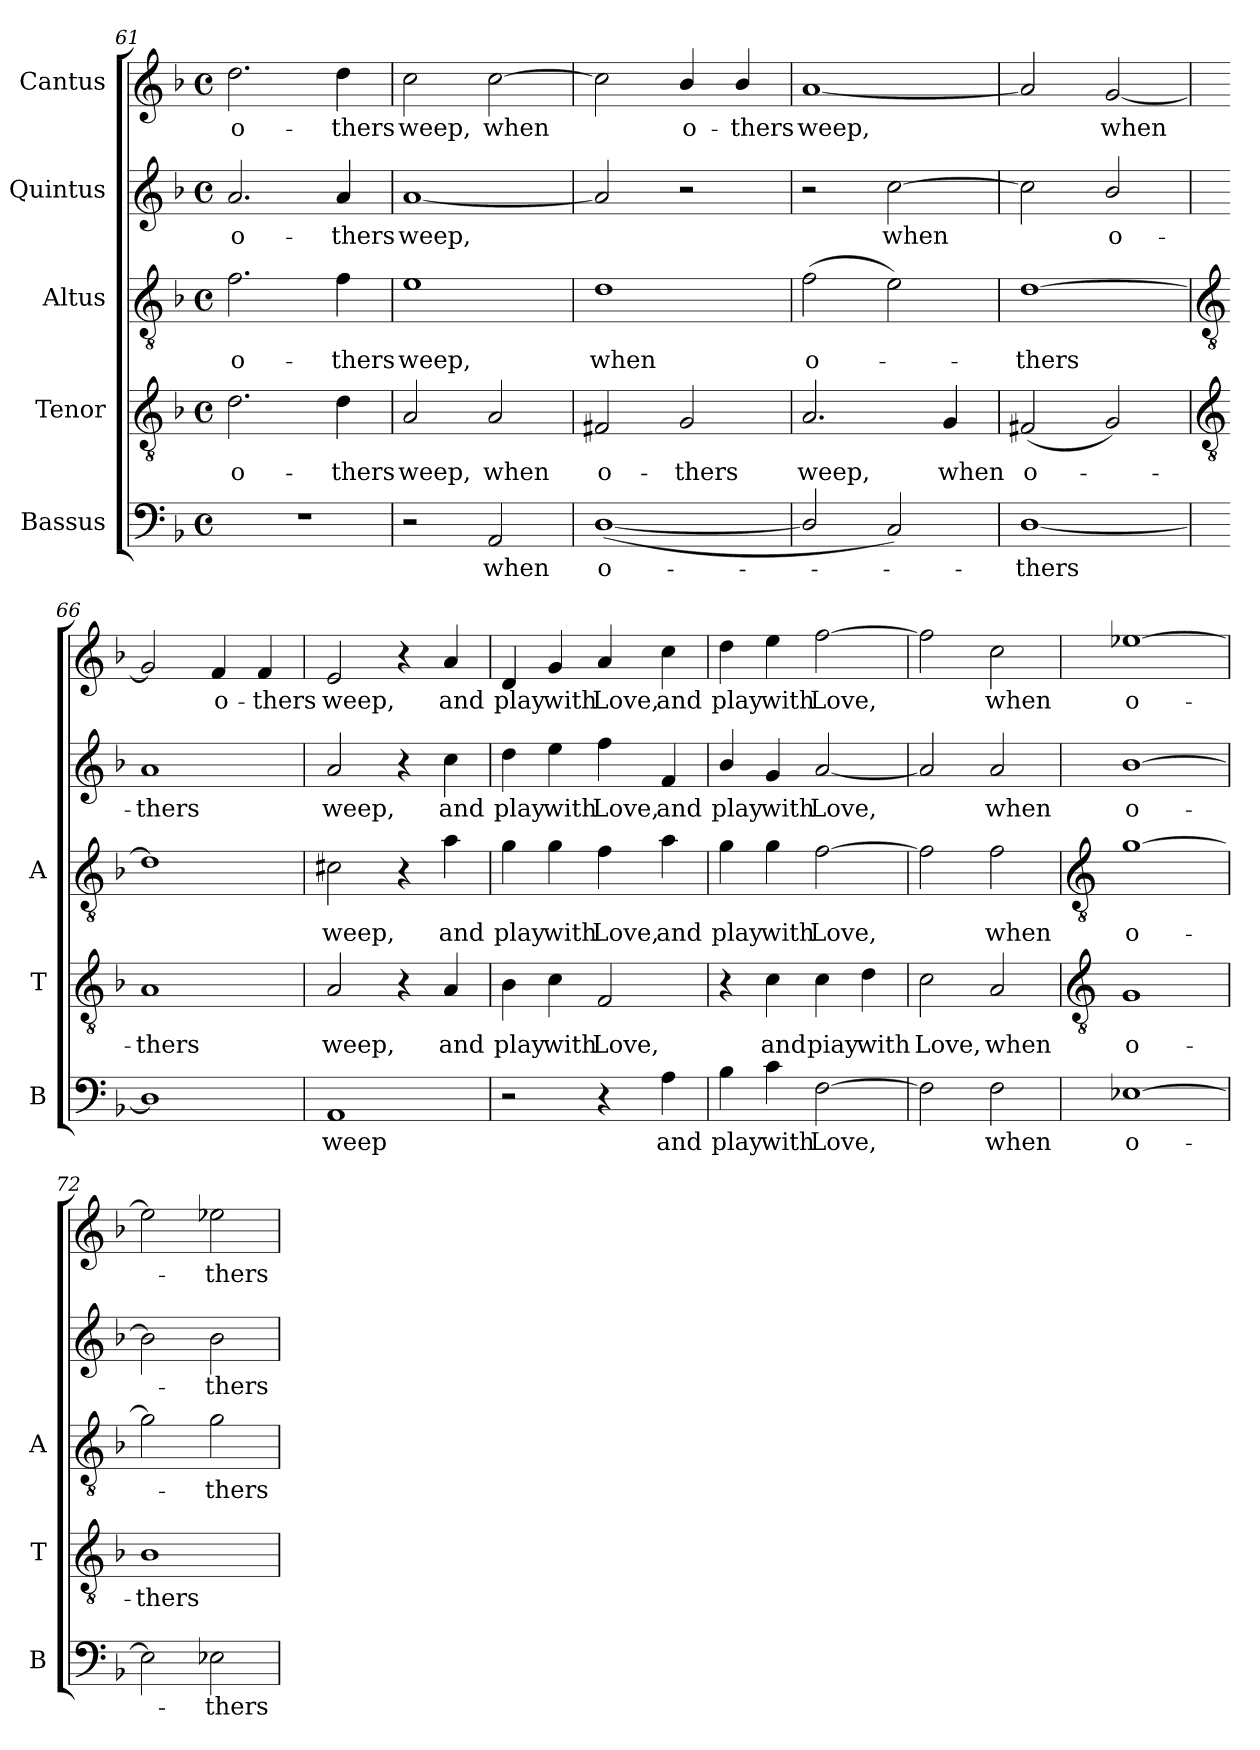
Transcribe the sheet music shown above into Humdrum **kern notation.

**kern	**text	**kern	**text	**kern	**text	**kern	**text	**kern	**text
*part5	*part5	*part4	*part4	*part3	*part3	*part2	*part2	*part1	*part1
*staff5	*staff5	*staff4	*staff4	*staff3	*staff3	*staff2	*staff2	*staff1	*staff1
*I"Bassus	*	*I"Tenor	*	*I"Altus	*	*I"Quintus	*	*I"Cantus	*
*I'B	*	*I'T	*	*I'A	*	*	*	*	*
!!LO:LB:g=z
*clefF4	*	*clefGv2	*	*clefGv2	*	*clefG2	*	*clefG2	*
*k[b-]	*	*k[b-]	*	*k[b-]	*	*k[b-]	*	*k[b-]	*
*F:	*	*F:	*	*F:	*	*F:	*	*F:	*
*M4/4	*	*M4/4	*	*M4/4	*	*M4/4	*	*M4/4	*
*met(c)	*	*met(c)	*	*met(c)	*	*met(c)	*	*met(c)	*
=61	=61	=61	=61	=61	=61	=61	=61	=61	=61
!	!	!	!LO:LY:b	!	!LO:LY:b	!	!LO:LY:b	!	!LO:LY:b
1r	.	2.d	o-	2.f	o-	2.a	o-	2.dd	o-
!	!	!	!LO:LY:b	!	!LO:LY:b	!	!LO:LY:b	!	!LO:LY:b
.	.	4d	-thers	4f	-thers	4a	-thers	4dd	-thers
=62	=62	=62	=62	=62	=62	=62	=62	=62	=62
!	!	!	!LO:LY:b	!	!LO:LY:b	!	!LO:LY:b	!	!LO:LY:b
2r	.	2A	weep,	1e	weep,	[1a	weep,	2cc	weep,
!	!LO:LY:b	!	!LO:LY:b	!	!	!	!	!	!LO:LY:b
2AA	when	2A	when	.	.	.	.	[2cc	when
=63	=63	=63	=63	=63	=63	=63	=63	=63	=63
!	!LO:LY:b	!	!LO:LY:b	!	!LO:LY:b	!	!	!	!
(<[1D/	o-	2F#X	o-	1d	when	2a]	.	2cc]	.
!	!	!	!LO:LY:b	!	!	!	!	!	!LO:LY:b
.	.	2G	-thers	.	.	2r	.	4b-/	o-
!	!	!	!	!	!	!	!	!	!LO:LY:b
.	.	.	.	.	.	.	.	4b-/	-thers
=64	=64	=64	=64	=64	=64	=64	=64	=64	=64
!	!	!	!LO:LY:b	!	!LO:LY:b	!	!	!	!LO:LY:b
2D/]	.	2.A	weep,	(>2f	o-	2r	.	[1a	weep,
!	!	!	!	!	!	!	!LO:LY:b	!	!
2C)	.	.	.	2e)	.	[2cc	when	.	.
!	!	!	!LO:LY:b	!	!	!	!	!	!
.	.	4G	when	.	.	.	.	.	.
=65	=65	=65	=65	=65	=65	=65	=65	=65	=65
!	!LO:LY:b	!	!LO:LY:b	!	!LO:LY:b	!	!	!	!
[1D/	thers	(<2F#X	o-	[1d	thers	2cc]	.	2a]	.
!	!	!	!	!	!	!	!LO:LY:b	!	!LO:LY:b
.	.	2G)	.	.	.	2b-/	o-	[2g	when
!!LO:LB:g=z
=66	=66	=66	=66	=66	=66	=66	=66	=66	=66
*	*	*clefGv2	*	*clefGv2	*	*	*	*	*
!	!	!	!LO:LY:b	!	!	!	!LO:LY:b	!	!
1D]	.	1A	thers	1d]	.	1a	-thers	2g]	.
!	!	!	!	!	!	!	!	!	!LO:LY:b
.	.	.	.	.	.	.	.	4f	o-
!	!	!	!	!	!	!	!	!	!LO:LY:b
.	.	.	.	.	.	.	.	4f	-thers
=67	=67	=67	=67	=67	=67	=67	=67	=67	=67
!	!LO:LY:b	!	!LO:LY:b	!	!LO:LY:b	!	!LO:LY:b	!	!LO:LY:b
1AA	weep	2A	weep,	2c#X	weep,	2a	weep,	2e	weep,
.	.	4r	.	4r	.	4r	.	4r	.
!	!	!	!LO:LY:b	!	!LO:LY:b	!	!LO:LY:b	!	!LO:LY:b
.	.	4A	and	4a	and	4cc	and	4a	and
=68	=68	=68	=68	=68	=68	=68	=68	=68	=68
!	!	!	!LO:LY:b	!	!LO:LY:b	!	!LO:LY:b	!	!LO:LY:b
2r	.	4B-	play	4g	play	4dd	play	4d	play
!	!	!	!LO:LY:b	!	!LO:LY:b	!	!LO:LY:b	!	!LO:LY:b
.	.	4c	with	4g	with	4ee	with	4g	with
!	!	!	!LO:LY:b	!	!LO:LY:b	!	!LO:LY:b	!	!LO:LY:b
4r	.	2F	Love,	4f	Love,	4ff	Love,	4a	Love,
!	!LO:LY:b	!	!	!	!LO:LY:b	!	!LO:LY:b	!	!LO:LY:b
4A	and	.	.	4a	and	4f	and	4cc	and
=69	=69	=69	=69	=69	=69	=69	=69	=69	=69
!	!LO:LY:b	!	!	!	!LO:LY:b	!	!LO:LY:b	!	!LO:LY:b
4B-	play	4r	.	4g	play	4b-/	play	4dd	play
!	!LO:LY:b	!	!LO:LY:b	!	!LO:LY:b	!	!LO:LY:b	!	!LO:LY:b
4c	with	4c	and	4g	with	4g	with	4ee	with
!	!LO:LY:b	!	!LO:LY:b	!	!LO:LY:b	!	!LO:LY:b	!	!LO:LY:b
[2F	Love,	4c	piay	[2f	Love,	[2a	Love,	[2ff	Love,
!	!	!	!LO:LY:b	!	!	!	!	!	!
.	.	4d	with	.	.	.	.	.	.
=70	=70	=70	=70	=70	=70	=70	=70	=70	=70
!	!	!	!LO:LY:b	!	!	!	!	!	!
2F]	.	2c	Love,	2f]	.	2a]	.	2ff]	.
!	!LO:LY:b	!	!LO:LY:b	!	!LO:LY:b	!	!LO:LY:b	!	!LO:LY:b
2F	when	2A	when	2f	when	2a	when	2cc	when
!!LO:LB:g=z
=71	=71	=71	=71	=71	=71	=71	=71	=71	=71
*	*	*clefGv2	*	*clefGv2	*	*	*	*	*
!	!LO:LY:b	!	!LO:LY:b	!	!LO:LY:b	!	!LO:LY:b	!	!LO:LY:b
[1E-X	o-	1G	o-	[1g	o-	[1b-	o-	[1ee-X	o-
=72	=72	=72	=72	=72	=72	=72	=72	=72	=72
!	!	!	!LO:LY:b	!	!	!	!	!	!
2E-]	.	1B-	-thers	2g]	.	2b-]	.	2ee-]	.
!	!LO:LY:b	!	!	!	!LO:LY:b	!	!LO:LY:b	!	!LO:LY:b
2E-	thers	.	.	2g	thers	2b-	thers	2ee-	thers
=	=	=	=	=	=	=	=	=	=
*-	*-	*-	*-	*-	*-	*-	*-	*-	*-
